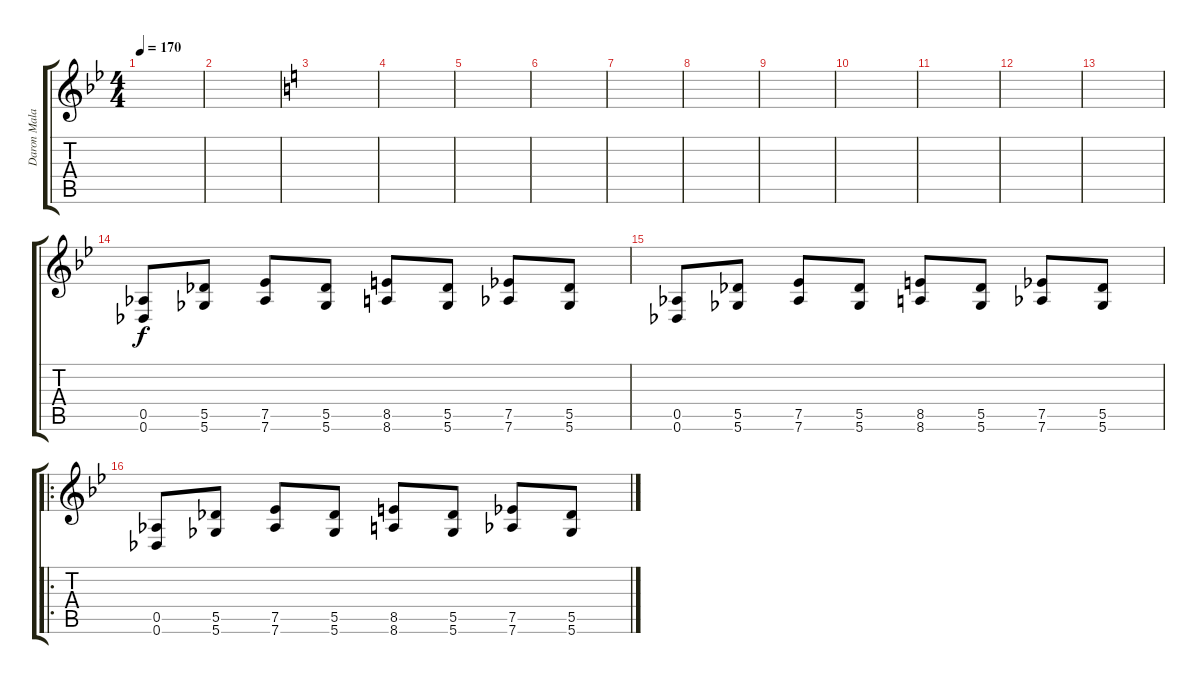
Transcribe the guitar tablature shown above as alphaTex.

\track ("Daron Malakian" "Daron Mala") {instrument distortionguitar}
\staff {score tabs}
\tuning (Eb4 Bb3 Gb3 Db3 Ab2 Db2) {hide}
\ts (4 4)
\tempo 170
\clef g2
\ks gminor
|
|
\ks c
|
|
|
|
|
|
|
|
|
|
|
\ks gminor
(0.5 0.6).8 (5.5 5.6).8 (7.5 7.6).8 (5.5 5.6).8 (8.5 8.6).8 (5.5 5.6).8 (7.5 7.6).8 (5.5 5.6).8 |
(0.5 0.6).8 (5.5 5.6).8 (7.5 7.6).8 (5.5 5.6).8 (8.5 8.6).8 (5.5 5.6).8 (7.5 7.6).8 (5.5 5.6).8 |
\ro
(0.5 0.6).8 (5.5 5.6).8 (7.5 7.6).8 (5.5 5.6).8 (8.5 8.6).8 (5.5 5.6).8 (7.5 7.6).8 (5.5 5.6).8
